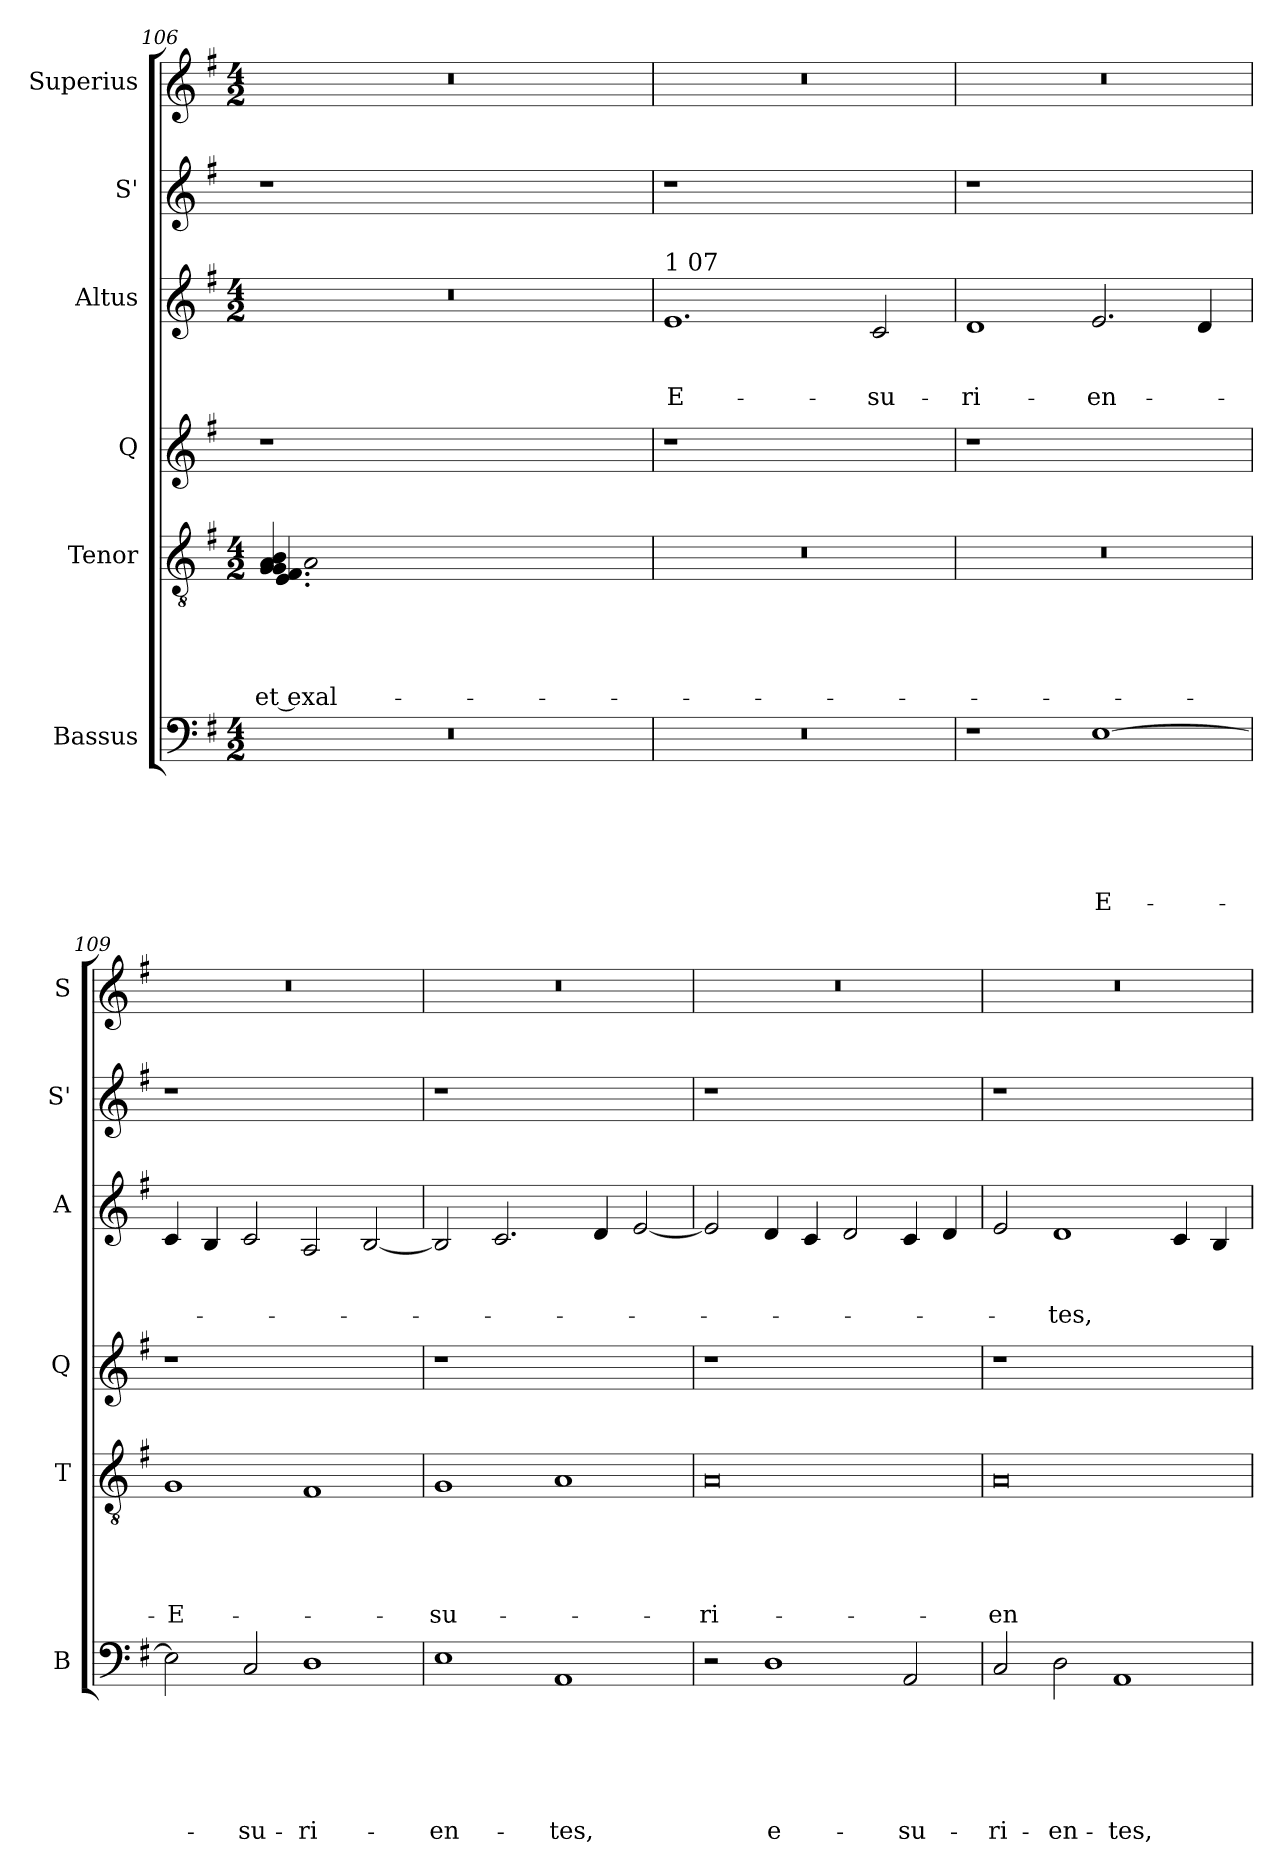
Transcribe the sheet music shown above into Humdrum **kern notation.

**kern	**text	**text	**text	**text	**text	**text	**kern	**text	**text	**text	**text	**text	**kern	**kern	**text	**text	**text	**kern	**kern
*part6	*part6	*part6	*part6	*part6	*part6	*part6	*part5	*part5	*part5	*part5	*part5	*part5	*part4	*part3	*part3	*part3	*part3	*part2	*part1
*staff6	*staff6	*staff6	*staff6	*staff6	*staff6	*staff6	*staff5	*staff5	*staff5	*staff5	*staff5	*staff5	*staff4	*staff3	*staff3	*staff3	*staff3	*staff2	*staff1
*I"Bassus	*	*	*	*	*	*	*I"Tenor	*	*	*	*	*	*I"Q	*I"Altus	*	*	*	*I"S'	*I"Superius
*I'B	*	*	*	*	*	*	*I'T	*	*	*	*	*	*I'Q	*I'A	*	*	*	*I'S'	*I'S
*clefF4	*	*	*	*	*	*	*clefGv2	*	*	*	*	*	*clefG2	*clefG2	*	*	*	*clefG2	*clefG2
*k[f#]	*	*	*	*	*	*	*k[f#]	*	*	*	*	*	*k[f#]	*k[f#]	*	*	*	*k[f#]	*k[f#]
*G:	*	*	*	*	*	*	*G:	*	*	*	*	*	*G:	*G:	*	*	*	*G:	*G:
*M4/2	*	*	*	*	*	*	*M4/2	*	*	*	*	*	*	*M4/2	*	*	*	*	*M4/2
=106	=106	=106	=106	=106	=106	=106	=106	=106	=106	=106	=106	=106	=106	=106	=106	=106	=106	=106	=106
!	!	!	!	!	!	!	!LO:N:n=1:head=solid	!	!	!	!	!	!	!	!	!	!	!	!
!	!	!	!	!	!	!	!LO:N:n=2:head=solid	!	!	!	!	!	!	!	!	!	!	!	!
!	!	!	!	!	!	!	!LO:N:n=3:head=solid	!	!	!	!	!	!	!	!	!	!	!	!
*	*	*	*	*	*	*	*^	*	*	*	*	*	*	*	*	*	*	*	*
!	!	!	!	!	!	!	!LO:N:n=4:head=solid	!LO:N:n=1:head=solid	!	!	!	!	!LO:LY:b	!	!	!	!	!	!	!
*	*	*	*	*	*	*	*	*^	*	*	*	*	*	*	*	*	*	*	*	*
!	!	!	!	!	!	!	!	!LO:N:n=2:head=solid	!LO:N:head=open	!	!	!	!	!LO:LY:b	!	!	!	!	!	!	!
!	!	!	!	!	!	!	!	!	!	!	!	!	!	!LO:LY:b:rj	!	!	!	!	!	!	!
0r	.	.	.	.	.	.	4G/ 4G/ 4A/ 4B/	(4.E/ 4.F#/	1A	.	.	.	.	et exal-	1r	0r	.	.	.	1r	0r
.	.	.	.	.	.	.	1ryy	.	.	.	.	.	.	.	.	.	.	.	.	.	.
.	.	.	.	.	.	.	.	1ryy	.	.	.	.	.	.	.	.	.	.	.	.	.
.	.	.	.	.	.	.	.	.	1ryy	.	.	.	.	.	1ryy	.	.	.	.	1ryy	.
.	.	.	.	.	.	.	2.ryy	.	.	.	.	.	.	.	.	.	.	.	.	.	.
.	.	.	.	.	.	.	.	2ryy	.	.	.	.	.	.	.	.	.	.	.	.	.
.	.	.	.	.	.	.	.	8ryy	.	.	.	.	.	.	.	.	.	.	.	.	.
*	*	*	*	*	*	*	*	*v	*v	*	*	*	*	*	*	*	*	*	*	*	*
!!LO:LB:g=z
=107	=107	=107	=107	=107	=107	=107	=107	=107	=107	=107	=107	=107	=107	=107	=107	=107	=107	=107	=107	=107
!	!	!	!	!	!	!	!	!	!	!	!	!	!	!	!LO:TX:a:t=1 07	!	!	!	!	!
!LO:N:vis=1	!	!	!	!	!	!	!LO:N:vis=1	!	!	!	!	!	!	!	!	!	!	!LO:LY:b	!	!
*	*	*	*	*	*	*	*v	*v	*	*	*	*	*	*	*	*	*	*	*	*
0r	.	.	.	.	.	.	0r	.	.	.	.	.	1r	1.e	.	.	E-	1r	0r
.	.	.	.	.	.	.	.	.	.	.	.	.	1ryy	.	.	.	.	1ryy	.
!	!	!	!	!	!	!	!	!	!	!	!	!	!	!	!	!	!LO:LY:b	!	!
.	.	.	.	.	.	.	.	.	.	.	.	.	.	2c/	.	.	-su-	.	.
=108	=108	=108	=108	=108	=108	=108	=108	=108	=108	=108	=108	=108	=108	=108	=108	=108	=108	=108	=108
!	!	!	!	!	!	!	!LO:N:vis=1	!	!	!	!	!	!	!	!	!	!LO:LY:b	!	!
1r	.	.	.	.	.	.	0r	.	.	.	.	.	1r	1d	.	.	-ri-	1r	0r
!	!	!	!	!	!	!LO:LY:b	!	!	!	!	!	!	!	!	!	!	!LO:LY:b	!	!
[>1E	.	.	.	.	.	E-	.	.	.	.	.	.	1ryy	2.e/	.	.	-en-	1ryy	.
.	.	.	.	.	.	.	.	.	.	.	.	.	.	4d/	.	.	.	.	.
=109	=109	=109	=109	=109	=109	=109	=109	=109	=109	=109	=109	=109	=109	=109	=109	=109	=109	=109	=109
!	!	!	!	!	!	!	!	!	!	!	!	!LO:LY:b	!	!	!	!	!	!	!
2E\]	.	.	.	.	.	.	1G	.	.	.	.	-E-	1r	4c/	.	.	.	1r	0r
.	.	.	.	.	.	.	.	.	.	.	.	.	.	4B/	.	.	.	.	.
!	!	!	!	!	!	!LO:LY:b	!	!	!	!	!	!	!	!	!	!	!	!	!
2C/	.	.	.	.	.	-su-	.	.	.	.	.	.	.	2c/	.	.	.	.	.
!	!	!	!	!	!	!LO:LY:b	!	!	!	!	!	!	!	!	!	!	!	!	!
1D	.	.	.	.	.	-ri-	1F#	.	.	.	.	.	1ryy	2A/	.	.	.	1ryy	.
.	.	.	.	.	.	.	.	.	.	.	.	.	.	[<2B/	.	.	.	.	.
=110	=110	=110	=110	=110	=110	=110	=110	=110	=110	=110	=110	=110	=110	=110	=110	=110	=110	=110	=110
!	!	!	!	!	!	!LO:LY:b	!	!	!	!	!	!LO:LY:b	!	!	!	!	!	!	!
1E	.	.	.	.	.	-en-	1G	.	.	.	.	-su-	1r	2B/]	.	.	.	1r	0r
.	.	.	.	.	.	.	.	.	.	.	.	.	.	2.c/	.	.	.	.	.
!	!	!	!	!	!	!LO:LY:b	!	!	!	!	!	!	!	!	!	!	!	!	!
1AA	.	.	.	.	.	-tes,	1A	.	.	.	.	.	1ryy	.	.	.	.	1ryy	.
.	.	.	.	.	.	.	.	.	.	.	.	.	.	4d/	.	.	.	.	.
.	.	.	.	.	.	.	.	.	.	.	.	.	.	[<2e/	.	.	.	.	.
=111	=111	=111	=111	=111	=111	=111	=111	=111	=111	=111	=111	=111	=111	=111	=111	=111	=111	=111	=111
!	!	!	!	!	!	!	!	!	!	!	!	!LO:LY:b:rj	!	!	!	!	!	!	!
2r	.	.	.	.	.	.	0A	.	.	.	.	-ri-	1r	2e/]	.	.	.	1r	0r
!	!	!	!	!	!	!LO:LY:b:rj	!	!	!	!	!	!	!	!	!	!	!	!	!
1D	.	.	.	.	.	e-	.	.	.	.	.	.	.	4d/	.	.	.	.	.
.	.	.	.	.	.	.	.	.	.	.	.	.	.	4c/	.	.	.	.	.
.	.	.	.	.	.	.	.	.	.	.	.	.	1ryy	2d/	.	.	.	1ryy	.
!	!	!	!	!	!	!LO:LY:b	!	!	!	!	!	!	!	!	!	!	!	!	!
2AA/	.	.	.	.	.	-su-	.	.	.	.	.	.	.	4c/	.	.	.	.	.
.	.	.	.	.	.	.	.	.	.	.	.	.	.	4d/	.	.	.	.	.
=112	=112	=112	=112	=112	=112	=112	=112	=112	=112	=112	=112	=112	=112	=112	=112	=112	=112	=112	=112
!	!	!	!	!	!	!LO:LY:b	!	!	!	!	!	!LO:LY:b	!	!	!	!	!	!	!
2C/	.	.	.	.	.	-ri-	0A	.	.	.	.	-en-	1r	2e/	.	.	.	1r	0r
!	!	!	!	!	!	!LO:LY:b	!	!	!	!	!	!	!	!	!	!	!LO:LY:b	!	!
2D\	.	.	.	.	.	-en-	.	.	.	.	.	.	.	1d	.	.	-tes,	.	.
!	!	!	!	!	!	!LO:LY:b	!	!	!	!	!	!	!	!	!	!	!	!	!
1AA	.	.	.	.	.	-tes,	.	.	.	.	.	.	1ryy	.	.	.	.	1ryy	.
.	.	.	.	.	.	.	.	.	.	.	.	.	.	4c/	.	.	.	.	.
.	.	.	.	.	.	.	.	.	.	.	.	.	.	4B/	.	.	.	.	.
=	=	=	=	=	=	=	=	=	=	=	=	=	=	=	=	=	=	=	=
*-	*-	*-	*-	*-	*-	*-	*-	*-	*-	*-	*-	*-	*-	*-	*-	*-	*-	*-	*-
